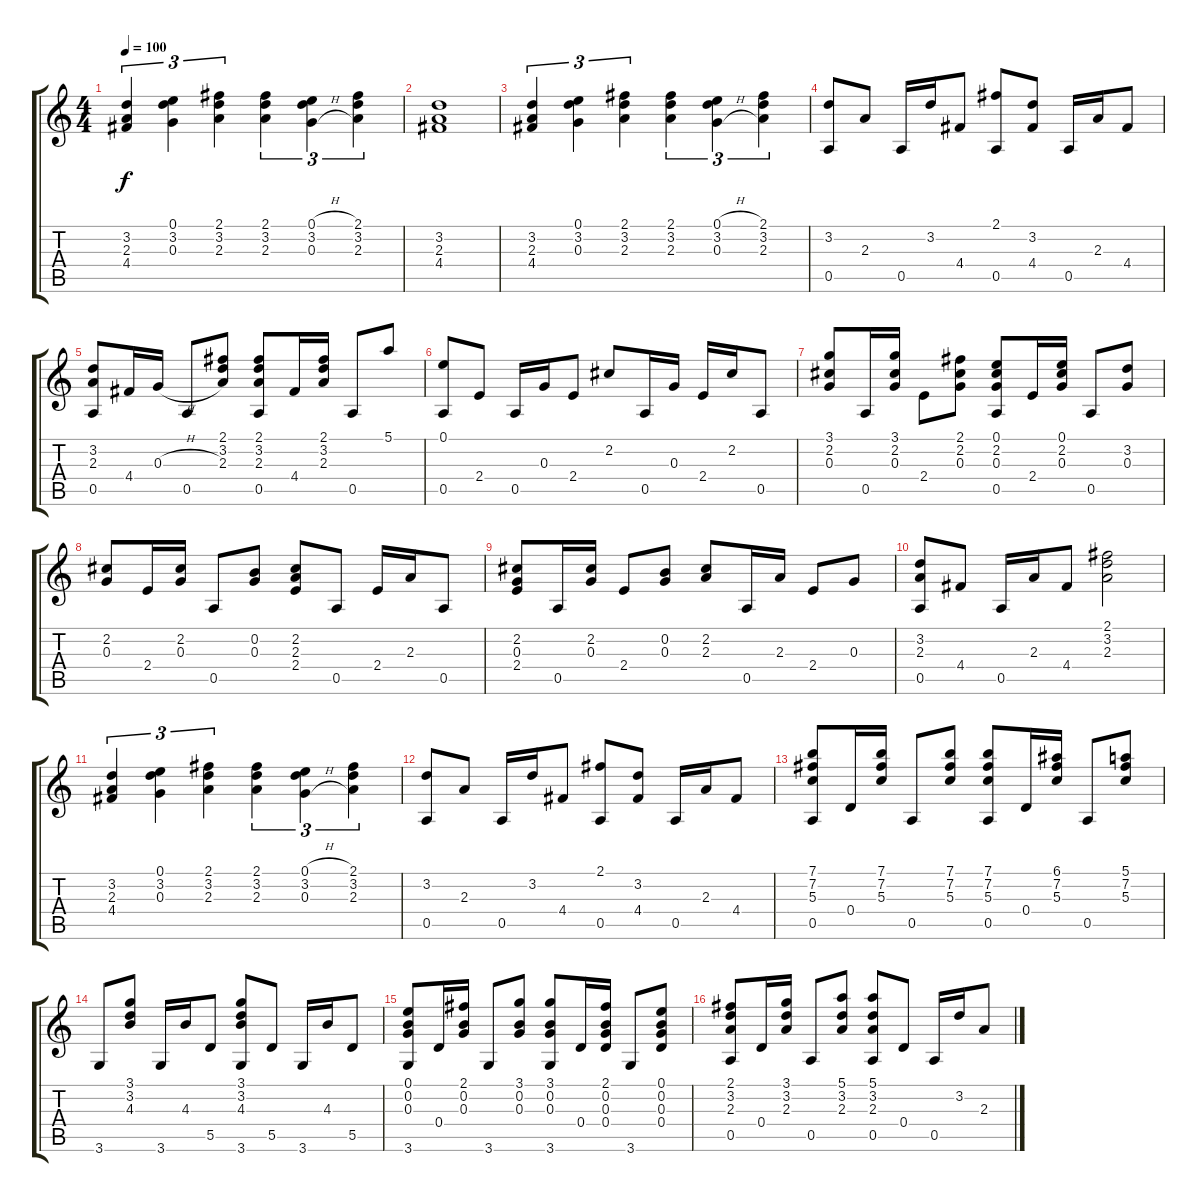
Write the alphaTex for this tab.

\track "" {instrument acousticguitarnylon}
\staff {score tabs}
\tuning (E4 B3 G3 D3 A2 E2) {hide}
\ts (4 4)
\tempo 100
\clef g2
\ks c
(3.2 2.3 4.4).4{tu (3 2) dy f instrument acousticguitarnylon} (0.1 3.2 0.3).4{tu (3 2)} (2.1 3.2 2.3).4{tu (3 2)} (2.1 3.2 2.3).4{tu (3 2)} (0.1{h} 3.2{h} 0.3{h}).4{tu (3 2)} (2.1 3.2 2.3).4{tu (3 2)} |
(3.2 2.3 4.4).1 |
(3.2 2.3 4.4).4{tu (3 2)} (0.1 3.2 0.3).4{tu (3 2)} (2.1 3.2 2.3).4{tu (3 2)} (2.1 3.2 2.3).4{tu (3 2)} (0.1{h} 3.2{h} 0.3{h}).4{tu (3 2)} (2.1 3.2 2.3).4{tu (3 2)} |
(3.2 0.5).8 2.3.8 0.5.16 3.2.16 4.4.8 (2.1 0.5).8 (3.2 4.4).8 0.5.16 2.3.16 4.4.8 |
(3.2 2.3 0.5).8 4.4.16 0.3{h}.16 0.5.8 (2.1 3.2 2.3).8 (2.1 3.2 2.3 0.5).8 4.4.16 (2.1 3.2 2.3).16 0.5.8 5.1.8 |
(0.1 0.5).8 2.4.8 0.5.16 0.3.16 2.4.8 2.2.8 0.5.16 0.3.16 2.4.16 2.2.16 0.5.8 |
(3.1 2.2 0.3).8 0.5.16 (3.1 2.2 0.3).16 2.4.8 (2.1 2.2 0.3).8 (0.1 2.2 0.3 0.5).8 2.4.16 (0.1 2.2 0.3).16 0.5.8 (3.2 0.3).8 |
(2.2 0.3).8 2.4.16 (2.2 0.3).16 0.5.8 (0.2 0.3).8 (2.2 2.3 2.4).8 0.5.8 2.4.16 2.3.16 0.5.8 |
(2.2 0.3 2.4).8 0.5.16 (2.2 0.3).16 2.4.8 (0.2 0.3).8 (2.2 2.3).8 0.5.16 2.3.16 2.4.8 0.3.8 |
(3.2 2.3 0.5).8 4.4.8 0.5.16 2.3.16 4.4.8 (2.1 3.2 2.3).2 |
(3.2 2.3 4.4).4{tu (3 2)} (0.1 3.2 0.3).4{tu (3 2)} (2.1 3.2 2.3).4{tu (3 2)} (2.1 3.2 2.3).4{tu (3 2)} (0.1{h} 3.2{h} 0.3{h}).4{tu (3 2)} (2.1 3.2 2.3).4{tu (3 2)} |
(3.2 0.5).8 2.3.8 0.5.16 3.2.16 4.4.8 (2.1 0.5).8 (3.2 4.4).8 0.5.16 2.3.16 4.4.8 |
(7.1 7.2 5.3 0.5).8 0.4.16 (7.1 7.2 5.3).16 0.5.8 (7.1 7.2 5.3).8 (7.1 7.2 5.3 0.5).8 0.4.16 (6.1 7.2 5.3).16 0.5.8 (5.1 7.2 5.3).8 |
3.6.8 (3.1 3.2 4.3).8 3.6.16 4.3.16 5.5.8 (3.1 3.2 4.3 3.6).8 5.5.8 3.6.16 4.3.16 5.5.8 |
(0.1 0.2 0.3 3.6).8 0.4.16 (2.1 0.2 0.3).16 3.6.8 (3.1 0.2 0.3).8 (3.1 0.2 0.3 3.6).8 0.4.16 (2.1 0.2 0.3 0.4).16 3.6.8 (0.1 0.2 0.3 0.4).8 |
(2.1 3.2 2.3 0.5).8 0.4.16 (3.1 3.2 2.3).16 0.5.8 (5.1 3.2 2.3).8 (5.1 3.2 2.3 0.5).8 0.4.8 0.5.16 3.2.16 2.3.8
